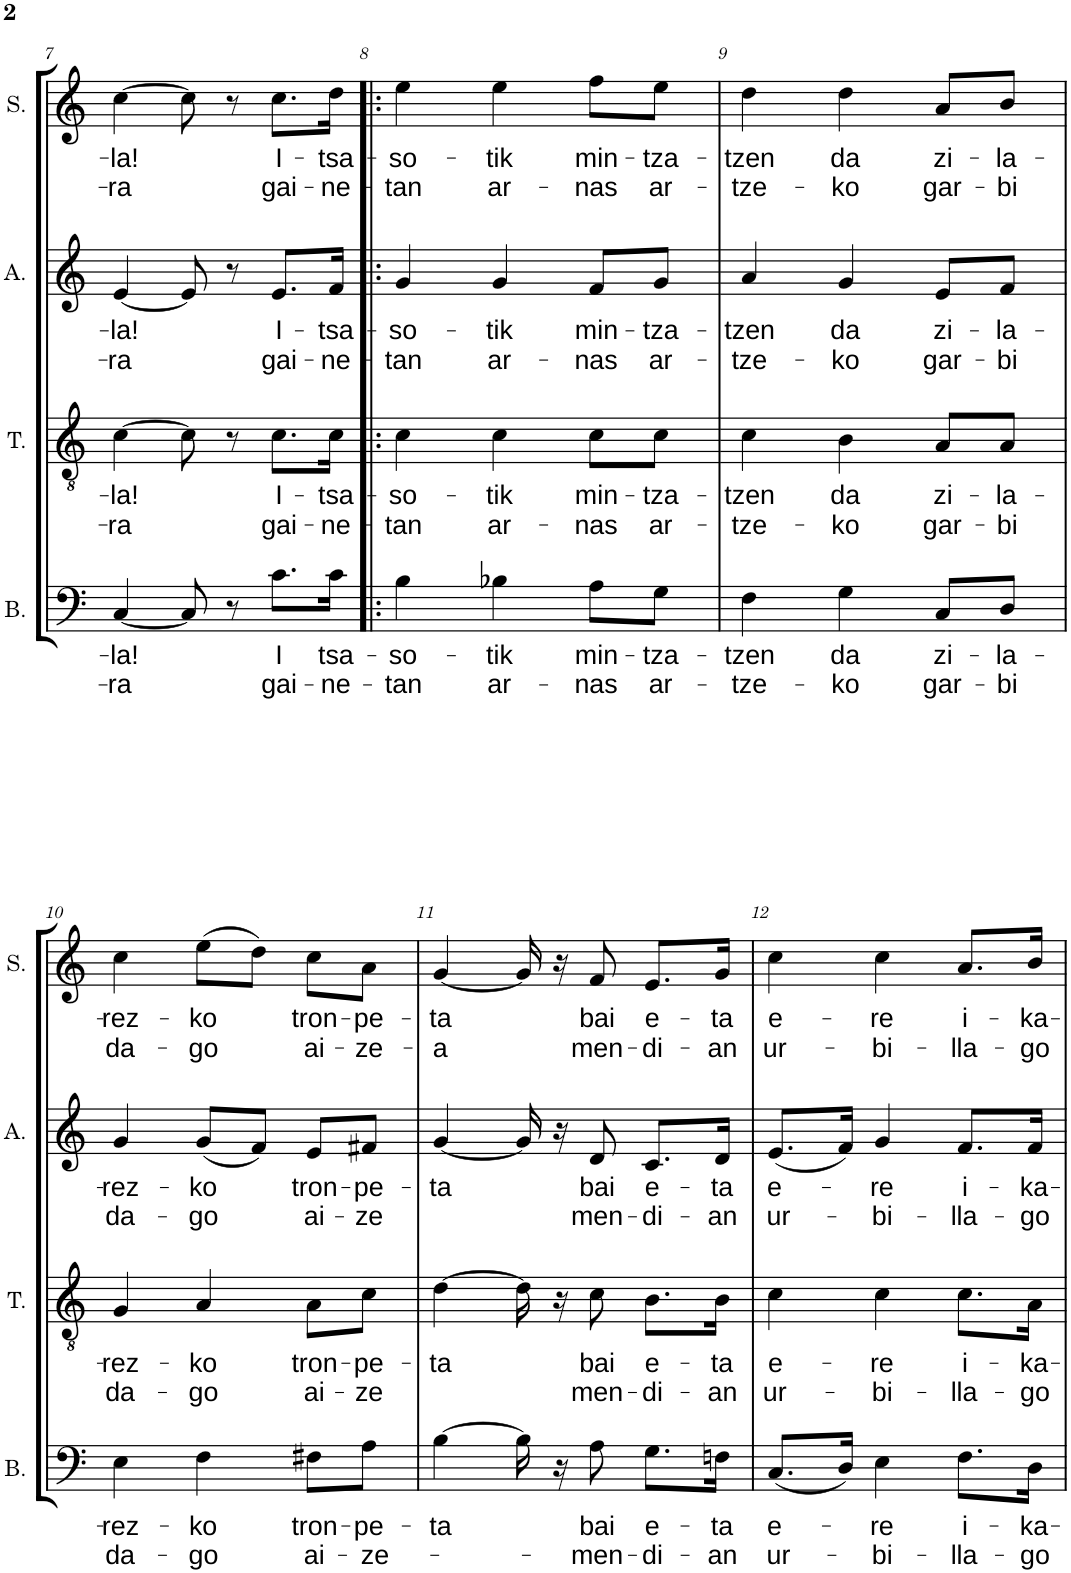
**kern	**text	**text	**kern	**text	**text	**kern	**text	**text	**kern	**text	**text
*part4	*part4	*part4	*part3	*part3	*part3	*part2	*part2	*part2	*part1	*part1	*part1
*staff4	*staff4	*staff4	*staff3	*staff3	*staff3	*staff2	*staff2	*staff2	*staff1	*staff1	*staff1
*I"Bass	*	*	*I"Tenor	*	*	*I"Alto	*	*	*I"Soprano	*	*
*I'B.	*	*	*I'T.	*	*	*I'A.	*	*	*I'S.	*	*
!!LO:PB:g=z
*clefF4	*	*	*clefGv2	*	*	*clefG2	*	*	*clefG2	*	*
*k[]	*	*	*k[]	*	*	*k[]	*	*	*k[]	*	*
*M3/4	*	*	*M3/4	*	*	*M3/4	*	*	*M3/4	*	*
=7	=7	=7	=7	=7	=7	=7	=7	=7	=7	=7	=7
!	!LO:LY:b	!LO:LY:b	!	!LO:LY:b	!LO:LY:b	!	!LO:LY:b	!LO:LY:b	!	!LO:LY:b	!LO:LY:b
[4C/	-la!	-ra	[4c\	-la!	-ra	[4e/	-la!	-ra	[4cc\	-la!	-ra
8C/]	.	.	8c\]	.	.	8e/]	.	.	8cc\]	.	.
8r	.	.	8r	.	.	8r	.	.	8r	.	.
!	!LO:LY:b	!LO:LY:b	!	!LO:LY:b	!LO:LY:b	!	!LO:LY:b	!LO:LY:b	!	!LO:LY:b	!LO:LY:b
8.c\L	I	gai-	8.c\L	I-	gai-	8.e/L	I-	gai-	8.cc\L	I-	gai-
!	!LO:LY:b	!LO:LY:b	!	!LO:LY:b	!LO:LY:b	!	!LO:LY:b	!LO:LY:b	!	!LO:LY:b	!LO:LY:b
16c\Jk	-tsa-	-ne-	16c\Jk	-tsa-	-ne-	16f/Jk	-tsa-	-ne-	16dd\Jk	-tsa-	-ne-
=8!|:	=8!|:	=8!|:	=8!|:	=8!|:	=8!|:	=8!|:	=8!|:	=8!|:	=8!|:	=8!|:	=8!|:
!	!LO:LY:b	!LO:LY:b	!	!LO:LY:b	!LO:LY:b	!	!LO:LY:b	!LO:LY:b	!	!LO:LY:b	!LO:LY:b
4B\	-so-	-tan	4c\	-so-	-tan	4g/	-so-	-tan	4ee\	-so-	-tan
!	!LO:LY:b	!LO:LY:b	!	!LO:LY:b	!LO:LY:b	!	!LO:LY:b	!LO:LY:b	!	!LO:LY:b	!LO:LY:b
4B-X\	-tik	ar-	4c\	-tik	ar-	4g/	-tik	ar-	4ee\	-tik	ar-
!	!LO:LY:b	!LO:LY:b	!	!LO:LY:b	!LO:LY:b	!	!LO:LY:b	!LO:LY:b	!	!LO:LY:b	!LO:LY:b
8A\L	min-	-nas	8c\L	min-	-nas	8f/L	min-	-nas	8ff\L	min-	-nas
!	!LO:LY:b	!LO:LY:b	!	!LO:LY:b	!LO:LY:b	!	!LO:LY:b	!LO:LY:b	!	!LO:LY:b	!LO:LY:b
8G\J	-tza-	ar-	8c\J	-tza-	ar-	8g/J	-tza-	ar-	8ee\J	-tza-	ar-
=9	=9	=9	=9	=9	=9	=9	=9	=9	=9	=9	=9
!	!LO:LY:b	!LO:LY:b	!	!LO:LY:b	!LO:LY:b	!	!LO:LY:b	!LO:LY:b	!	!LO:LY:b	!LO:LY:b
4F\	-tzen	-tze-	4c\	-tzen	-tze-	4a/	-tzen	-tze-	4dd\	-tzen	-tze-
!	!LO:LY:b	!LO:LY:b	!	!LO:LY:b	!LO:LY:b	!	!LO:LY:b	!LO:LY:b	!	!LO:LY:b	!LO:LY:b
4G\	da	-ko	4B\	da	-ko	4g/	da	-ko	4dd\	da	-ko
!	!LO:LY:b	!LO:LY:b	!	!LO:LY:b	!LO:LY:b	!	!LO:LY:b	!LO:LY:b	!	!LO:LY:b	!LO:LY:b
8C/L	zi-	gar-	8A/L	zi-	gar-	8e/L	zi-	gar-	8a/L	zi-	gar-
!	!LO:LY:b	!LO:LY:b	!	!LO:LY:b	!LO:LY:b	!	!LO:LY:b	!LO:LY:b	!	!LO:LY:b	!LO:LY:b
8D/J	-la-	-bi	8A/J	-la-	-bi	8f/J	-la-	-bi	8b/J	-la-	-bi
!!LO:LB:g=z
=10	=10	=10	=10	=10	=10	=10	=10	=10	=10	=10	=10
!	!LO:LY:b	!LO:LY:b	!	!LO:LY:b	!LO:LY:b	!	!LO:LY:b	!LO:LY:b	!	!LO:LY:b	!LO:LY:b
4E\	-rez-	da-	4G/	-rez-	da-	4g/	-rez-	da-	4cc\	-rez-	da-
!	!LO:LY:b	!LO:LY:b	!	!LO:LY:b	!LO:LY:b	!	!LO:LY:b	!LO:LY:b	!	!LO:LY:b	!LO:LY:b
4F\	-ko	-go	4A/	-ko	-go	(8g/L	-ko	-go	(8ee\L	-ko	-go
.	.	.	.	.	.	8f/J)	.	.	8dd\J)	.	.
!	!LO:LY:b	!LO:LY:b	!	!LO:LY:b	!LO:LY:b	!	!LO:LY:b	!LO:LY:b	!	!LO:LY:b	!LO:LY:b
8F#X\L	tron-	ai-	8A\L	tron-	ai-	8e/L	tron-	ai-	8cc\L	tron-	ai-
!	!LO:LY:b	!LO:LY:b	!	!LO:LY:b	!LO:LY:b	!	!LO:LY:b	!LO:LY:b	!	!LO:LY:b	!LO:LY:b
8A\J	-pe-	-ze-	8c\J	-pe-	-ze	8f#X/J	-pe-	-ze	8a\J	-pe-	-ze-
=11	=11	=11	=11	=11	=11	=11	=11	=11	=11	=11	=11
!	!LO:LY:b	!	!	!LO:LY:b	!	!	!LO:LY:b	!	!	!LO:LY:b	!LO:LY:b
[4B\	-ta	.	[4d\	-ta	.	[4g/	-ta	.	[4g/	-ta	-a
16B\]	.	.	16d\]	.	.	16g/]	.	.	16g/]	.	.
16r	.	.	16r	.	.	16r	.	.	16r	.	.
!	!LO:LY:b	!LO:LY:b	!	!LO:LY:b	!LO:LY:b	!	!LO:LY:b	!LO:LY:b	!	!LO:LY:b	!LO:LY:b
8A\	bai	men-	8c\	bai	men-	8d/	bai	men-	8f/	bai	men-
!	!LO:LY:b	!LO:LY:b	!	!LO:LY:b	!LO:LY:b	!	!LO:LY:b	!LO:LY:b	!	!LO:LY:b	!LO:LY:b
8.G\L	e-	-di-	8.B\L	e-	-di-	8.c/L	e-	-di-	8.e/L	e-	-di-
!	!LO:LY:b	!LO:LY:b	!	!LO:LY:b	!LO:LY:b	!	!LO:LY:b	!LO:LY:b	!	!LO:LY:b	!LO:LY:b
16Fn\Jk	-ta	-an	16B\Jk	-ta	-an	16d/Jk	-ta	-an	16g/Jk	-ta	-an
=12	=12	=12	=12	=12	=12	=12	=12	=12	=12	=12	=12
!	!LO:LY:b	!LO:LY:b	!	!LO:LY:b	!LO:LY:b	!	!LO:LY:b	!LO:LY:b	!	!LO:LY:b	!LO:LY:b
(8.C/L	e-	ur-	4c\	e-	ur-	(8.e/L	e-	ur-	4cc\	e-	ur-
16D/Jk)	.	.	.	.	.	16f/Jk)	.	.	.	.	.
!	!LO:LY:b	!LO:LY:b	!	!LO:LY:b	!LO:LY:b	!	!LO:LY:b	!LO:LY:b	!	!LO:LY:b	!LO:LY:b
4E\	-re	-bi-	4c\	-re	-bi-	4g/	-re	-bi-	4cc\	-re	-bi-
!	!LO:LY:b	!LO:LY:b	!	!LO:LY:b	!LO:LY:b	!	!LO:LY:b	!LO:LY:b	!	!LO:LY:b	!LO:LY:b
8.F\L	i-	-lla-	8.c\L	i-	-lla-	8.f/L	i-	-lla-	8.a/L	i-	-lla-
!	!LO:LY:b	!LO:LY:b	!	!LO:LY:b	!LO:LY:b	!	!LO:LY:b	!LO:LY:b	!	!LO:LY:b	!LO:LY:b
16D\Jk	-ka-	-go	16A\Jk	-ka-	-go	16f/Jk	-ka-	-go	16b/Jk	-ka-	-go
=	=	=	=	=	=	=	=	=	=	=	=
*-	*-	*-	*-	*-	*-	*-	*-	*-	*-	*-	*-
